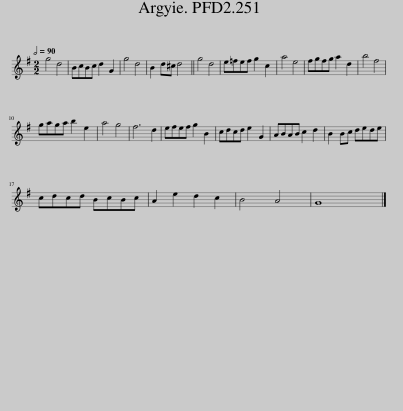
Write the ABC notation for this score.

X:1
L:1/8
Q:1/2=90
M:2/2
I:linebreak $
K:G
V:1 treble
V:1
 g4 d4 | BcBc d2 G2 | g4 d4 | B2 d^c d4 || g4 d4 | %5
 e=fef g2 c2 | a4 e4 | fgfg a2 d2 | b4 f4 |$ gaga b2 e2 | %10
 a4 g4 | f6 d2 | efef g2 B2 | cdcd e2 G2 | ABAB c2 d2 | %15
 B2 Bc dede |$ cdcd BcBc | A2 e2 d2 c2 | B4 A4 | G8 |] %20
